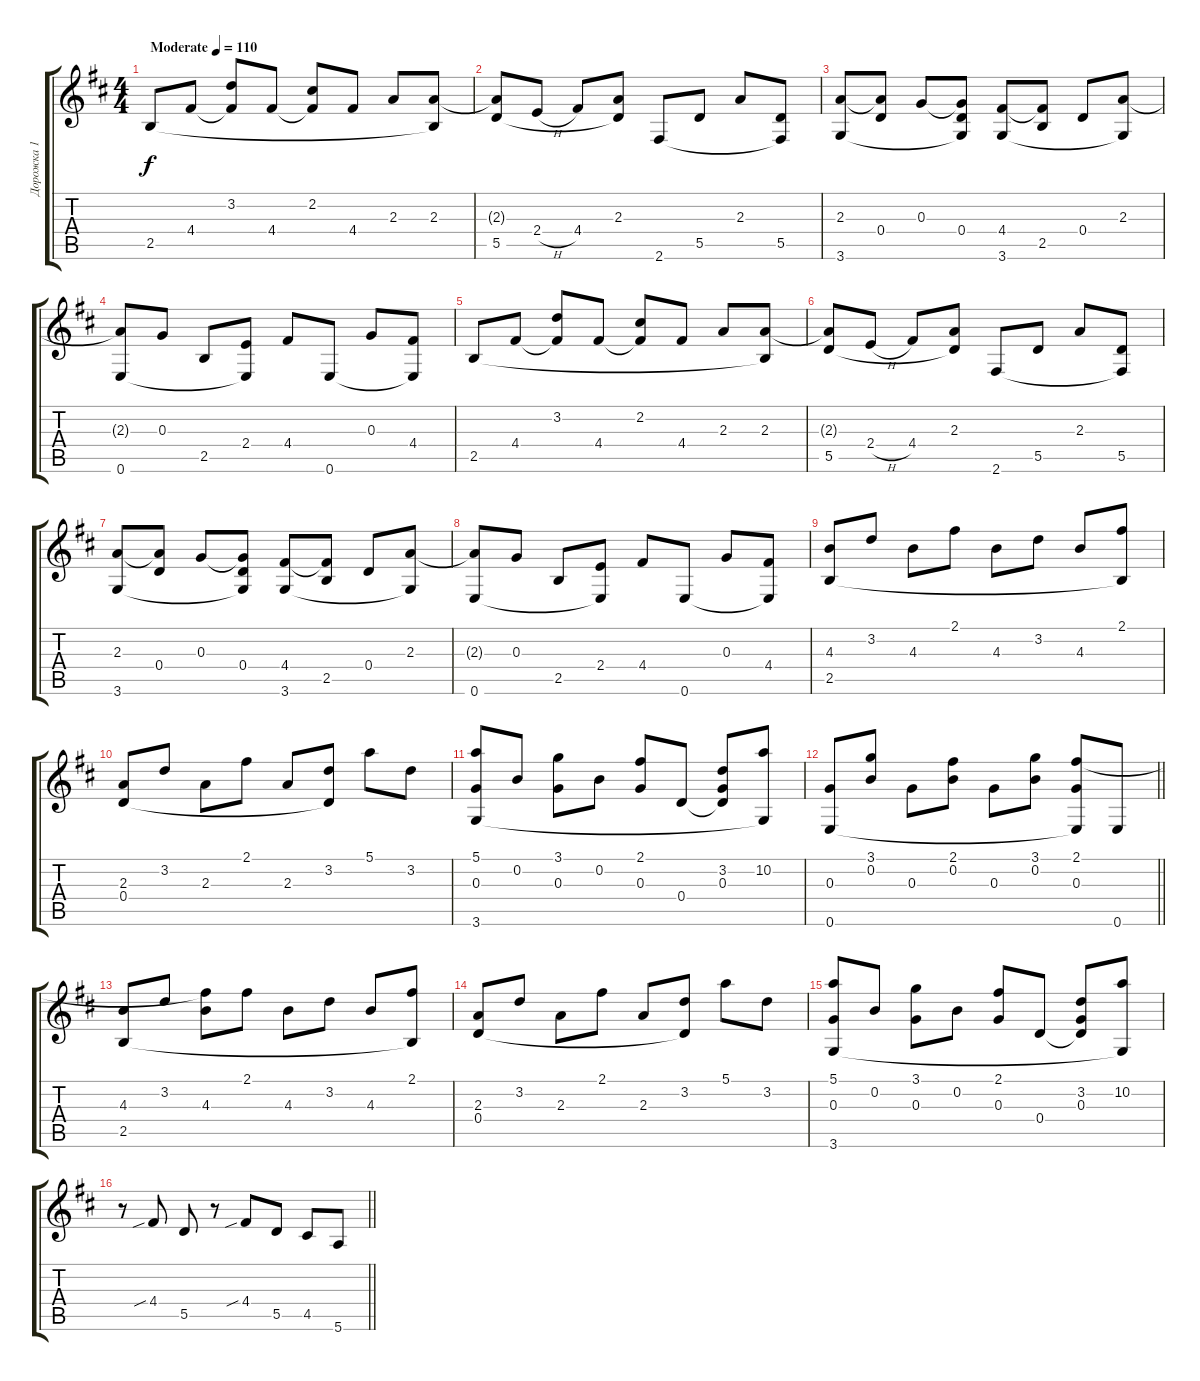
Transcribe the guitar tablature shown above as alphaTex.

\track ("Дорожка 1" "Дорожка 1") {instrument acousticguitarsteel}
\staff {score tabs}
\tuning (E4 B3 G3 D3 A2 E2) {hide}
\ts (4 4)
\tempo (110 "Moderate")
\clef g2
\ks d
2.5.8{dy f instrument acousticguitarsteel} 4.4.8 (3.2 4.4{t}).8 4.4.8 (2.2 4.4{t}).8 4.4.8 2.3.8 (2.3 2.5{t}).8 |
(2.3{t} 5.5).8 2.4{h}.8 4.4.8 (2.3 5.5{t}).8 2.6.8 5.5.8 2.3.8 (5.5 2.6{t}).8 |
(2.3 3.6).8 (2.3{t} 0.4).8 0.3.8 (0.3{t} 0.4 3.6{t}).8 (4.4 3.6).8 (4.4{t} 2.5).8 0.4.8 (2.3 3.6{t}).8 |
(2.3{t} 0.6).8 0.3.8 2.5.8 (2.4 0.6{t}).8 4.4.8 0.6.8 0.3.8 (4.4 0.6{t}).8 |
2.5.8 4.4.8 (3.2 4.4{t}).8 4.4.8 (2.2 4.4{t}).8 4.4.8 2.3.8 (2.3 2.5{t}).8 |
(2.3{t} 5.5).8 2.4{h}.8 4.4.8 (2.3 5.5{t}).8 2.6.8 5.5.8 2.3.8 (5.5 2.6{t}).8 |
(2.3 3.6).8 (2.3{t} 0.4).8 0.3.8 (0.3{t} 0.4 3.6{t}).8 (4.4 3.6).8 (4.4{t} 2.5).8 0.4.8 (2.3 3.6{t}).8 |
(2.3{t} 0.6).8 0.3.8 2.5.8 (2.4 0.6{t}).8 4.4.8 0.6.8 0.3.8 (4.4 0.6{t}).8 |
(4.3 2.5).8 3.2.8 4.3.8 2.1.8 4.3.8 3.2.8 4.3.8 (2.1 2.5{t}).8 |
(2.3 0.4).8 3.2.8 2.3.8 2.1.8 2.3.8 (3.2 0.4{t}).8 5.1.8 3.2.8 |
(5.1 0.3 3.6).8 0.2.8 (3.1 0.3).8 0.2.8 (2.1 0.3).8 0.4.8 (3.2 0.3 0.4{t}).8 (10.2 3.6{t}).8 |
\barLineRight lightlight
(0.3 0.6).8 (3.1 0.2).8 0.3.8 (2.1 0.2).8 0.3.8 (3.1 0.2).8 (2.1 0.3 0.6{t}).8 0.6.8 |
(4.3 2.5).8 3.2.8 (2.1{t} 4.3).8 2.1.8 4.3.8 3.2.8 4.3.8 (2.1 2.5{t}).8 |
(2.3 0.4).8 3.2.8 2.3.8 2.1.8 2.3.8 (3.2 0.4{t}).8 5.1.8 3.2.8 |
(5.1 0.3 3.6).8 0.2.8 (3.1 0.3).8 0.2.8 (2.1 0.3).8 0.4.8 (3.2 0.3 0.4{t}).8 (10.2 3.6{t}).8 |
\barLineRight lightlight
r.8 4.4{sib}.8 5.5.8 r.8 4.4{sib}.8 5.5.8 4.5.8 5.6.8
